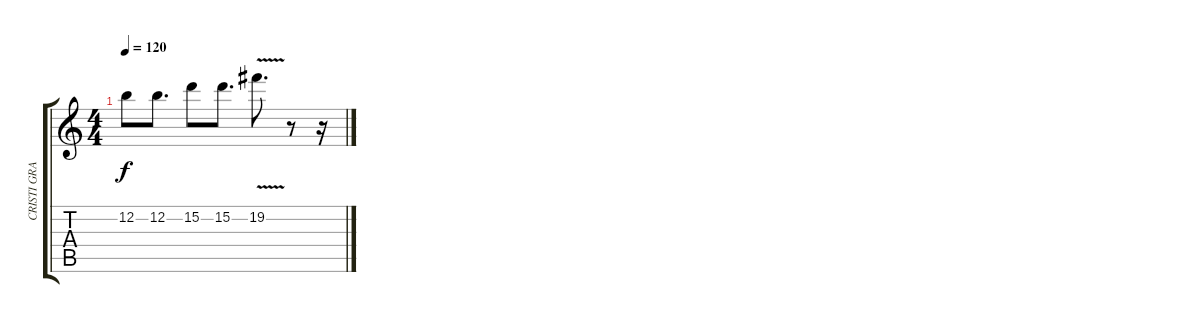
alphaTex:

\track ("CRISTI GRAM" "CRISTI GRA") {instrument overdrivenguitar}
\staff {score tabs}
\tuning (E4 B3 G3 D3 A2 E2) {hide}
\ts (4 4)
\tempo 120
\clef g2
\ks c
12.2.8{dy f} 12.2.8{d} 15.2.8 15.2.8{d} 19.2{v}.8{d} r.8 r.16
